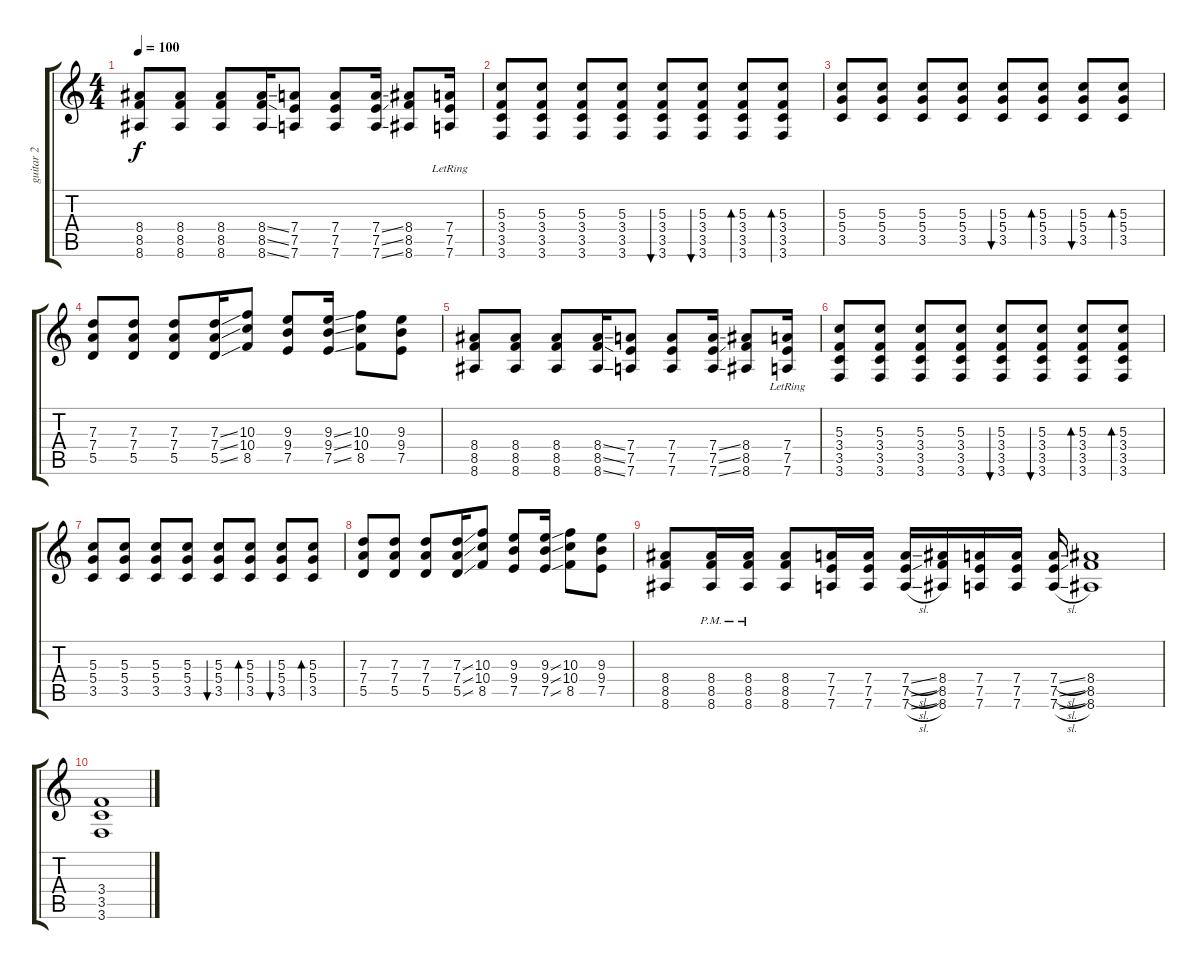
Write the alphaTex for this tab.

\track ("guitar 2" "guitar 2") {instrument distortionguitar}
\staff {score tabs}
\tuning (E4 B3 G3 D3 A2 D2) {hide}
\ts (4 4)
\tempo 100
\clef g2
\ks c
(8.4 8.5 8.6).8{dy f} (8.4 8.5 8.6).8 (8.4 8.5 8.6).8 (8.4{ss} 8.5{ss} 8.6{ss}).16 (7.4 7.5 7.6).8 (7.4 7.5 7.6).8 (7.4{ss} 7.5{ss} 7.6{ss}).16 (8.4 8.5 8.6).8 (7.4 7.5{lr} 7.6).16 |
(5.3 3.4 3.5 3.6).8 (5.3 3.4 3.5 3.6).8 (5.3 3.4 3.5 3.6).8 (5.3 3.4 3.5 3.6).8 (5.3 3.4 3.5 3.6).8{bu 60} (5.3 3.4 3.5 3.6).8{bu 60} (5.3 3.4 3.5 3.6).8{bd 60} (5.3 3.4 3.5 3.6).8{bd 60} |
(5.3 5.4 3.5).8 (5.3 5.4 3.5).8 (5.3 5.4 3.5).8 (5.3 5.4 3.5).8 (5.3 5.4 3.5).8{bu 60} (5.3 5.4 3.5).8{bd 60} (5.3 5.4 3.5).8{bu 60} (5.3 5.4 3.5).8{bd 60} |
(7.3 7.4 5.5).8 (7.3 7.4 5.5).8 (7.3 7.4 5.5).8 (7.3{ss} 7.4{ss} 5.5{ss}).16 (10.3 10.4 8.5).8 (9.3 9.4 7.5).8 (9.3{ss} 9.4{ss} 7.5{ss}).16 (10.3 10.4 8.5).8 (9.3 9.4 7.5).8 |
(8.4 8.5 8.6).8 (8.4 8.5 8.6).8 (8.4 8.5 8.6).8 (8.4{ss} 8.5{ss} 8.6{ss}).16 (7.4 7.5 7.6).8 (7.4 7.5 7.6).8 (7.4{ss} 7.5{ss} 7.6{ss}).16 (8.4 8.5 8.6).8 (7.4 7.5{lr} 7.6).16 |
(5.3 3.4 3.5 3.6).8 (5.3 3.4 3.5 3.6).8 (5.3 3.4 3.5 3.6).8 (5.3 3.4 3.5 3.6).8 (5.3 3.4 3.5 3.6).8{bu 60} (5.3 3.4 3.5 3.6).8{bu 60} (5.3 3.4 3.5 3.6).8{bd 60} (5.3 3.4 3.5 3.6).8{bd 60} |
(5.3 5.4 3.5).8 (5.3 5.4 3.5).8 (5.3 5.4 3.5).8 (5.3 5.4 3.5).8 (5.3 5.4 3.5).8{bu 60} (5.3 5.4 3.5).8{bd 60} (5.3 5.4 3.5).8{bu 60} (5.3 5.4 3.5).8{bd 60} |
(7.3 7.4 5.5).8 (7.3 7.4 5.5).8 (7.3 7.4 5.5).8 (7.3{ss} 7.4{ss} 5.5{ss}).16 (10.3 10.4 8.5).8 (9.3 9.4 7.5).8 (9.3{ss} 9.4{ss} 7.5{ss}).16 (10.3 10.4 8.5).8 (9.3 9.4 7.5).8 |
(8.4 8.5 8.6).8 (8.4 8.5 8.6{pm}).16 (8.4 8.5 8.6{pm}).16 (8.4 8.5 8.6).8 (7.4 7.5 7.6).16 (7.4 7.5 7.6).16 (7.4{sl} 7.5{sl} 7.6{sl}).16 (8.4 8.5 8.6).16 (7.4 7.5 7.6).16 (7.4 7.5 7.6).16 (7.4{sl} 7.5{sl} 7.6{sl}).16 (8.4 8.5 8.6).1 |
(3.4 3.5 3.6).1
